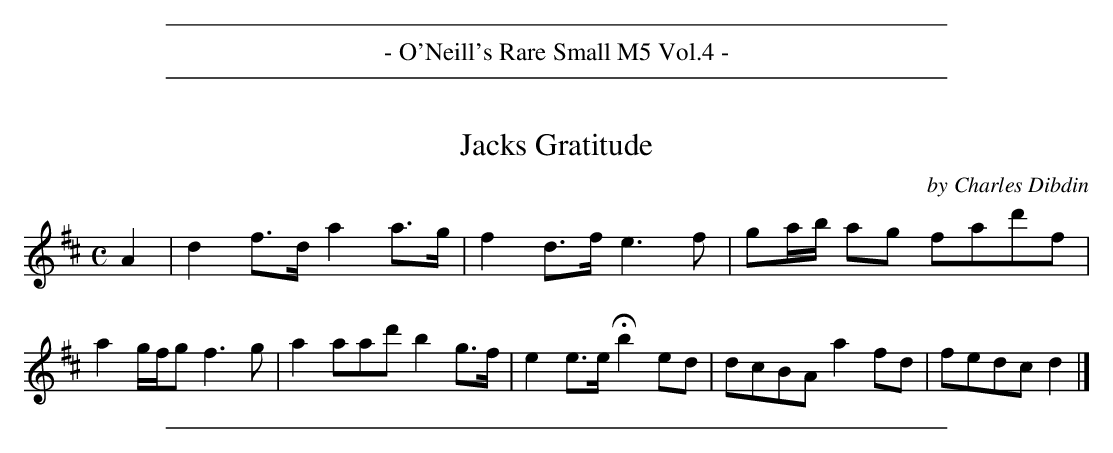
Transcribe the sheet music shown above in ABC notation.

X:1
T: Jacks Gratitude
C: by Charles Dibdin
M: C
L: 1/8
K: D
A2 |\
d2f>d    a2a>g | f2d>f    e3f |\
ga/b/ ag fad'f | a2 g/f/g f3g |\
a2aad'   b2g>f | e2e>e Hb2 ed |\
dcBA     a2fd  | fedc   d2 |]
